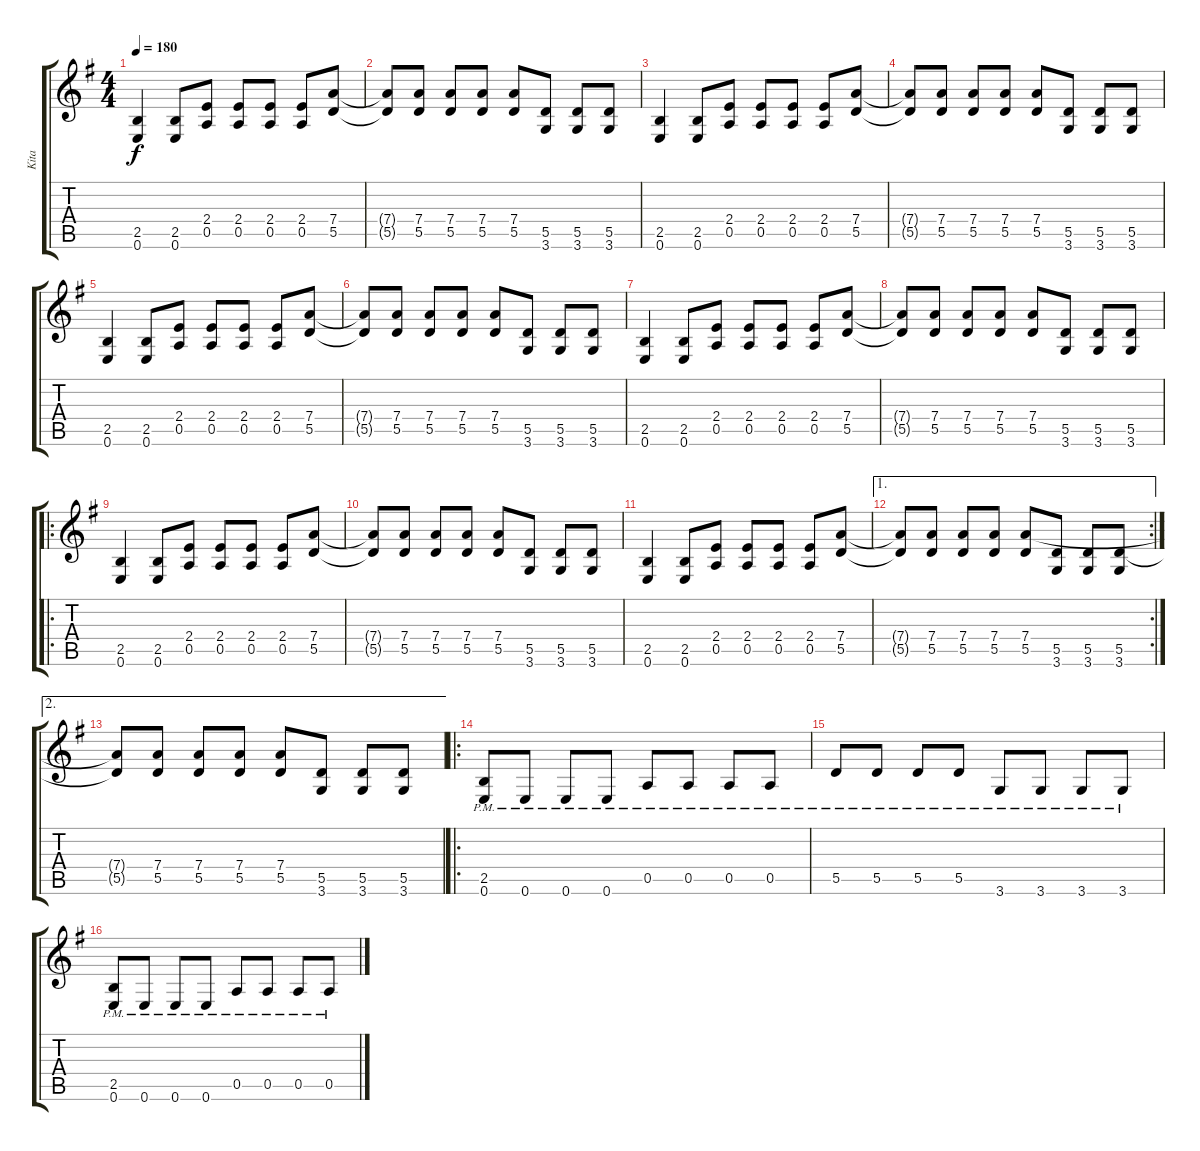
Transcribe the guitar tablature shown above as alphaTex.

\track ("Kita " "Kita ") {instrument overdrivenguitar}
\staff {score tabs}
\tuning (E4 B3 G3 D3 A2 E2) {hide}
\ts (4 4)
\tempo 180
\clef g2
\ks g
(2.5 0.6).4{dy f instrument overdrivenguitar} (2.5 0.6).8 (2.4 0.5).8 (2.4 0.5).8 (2.4 0.5).8 (2.4 0.5).8 (7.4 5.5).8 |
(7.4{t} 5.5{t}).8 (7.4 5.5).8 (7.4 5.5).8 (7.4 5.5).8 (7.4 5.5).8 (5.5 3.6).8 (5.5 3.6).8 (5.5 3.6).8 |
(2.5 0.6).4 (2.5 0.6).8 (2.4 0.5).8 (2.4 0.5).8 (2.4 0.5).8 (2.4 0.5).8 (7.4 5.5).8 |
(7.4{t} 5.5{t}).8 (7.4 5.5).8 (7.4 5.5).8 (7.4 5.5).8 (7.4 5.5).8 (5.5 3.6).8 (5.5 3.6).8 (5.5 3.6).8 |
(2.5 0.6).4 (2.5 0.6).8 (2.4 0.5).8 (2.4 0.5).8 (2.4 0.5).8 (2.4 0.5).8 (7.4 5.5).8 |
(7.4{t} 5.5{t}).8 (7.4 5.5).8 (7.4 5.5).8 (7.4 5.5).8 (7.4 5.5).8 (5.5 3.6).8 (5.5 3.6).8 (5.5 3.6).8 |
(2.5 0.6).4 (2.5 0.6).8 (2.4 0.5).8 (2.4 0.5).8 (2.4 0.5).8 (2.4 0.5).8 (7.4 5.5).8 |
(7.4{t} 5.5{t}).8 (7.4 5.5).8 (7.4 5.5).8 (7.4 5.5).8 (7.4 5.5).8 (5.5 3.6).8 (5.5 3.6).8 (5.5 3.6).8 |
\ro
(2.5 0.6).4 (2.5 0.6).8 (2.4 0.5).8 (2.4 0.5).8 (2.4 0.5).8 (2.4 0.5).8 (7.4 5.5).8 |
(7.4{t} 5.5{t}).8 (7.4 5.5).8 (7.4 5.5).8 (7.4 5.5).8 (7.4 5.5).8 (5.5 3.6).8 (5.5 3.6).8 (5.5 3.6).8 |
(2.5 0.6).4 (2.5 0.6).8 (2.4 0.5).8 (2.4 0.5).8 (2.4 0.5).8 (2.4 0.5).8 (7.4 5.5).8 |
\ae 1
\rc 2
(7.4{t} 5.5{t}).8 (7.4 5.5).8 (7.4 5.5).8 (7.4 5.5).8 (7.4 5.5).8 (5.5 3.6).8 (5.5 3.6).8 (5.5 3.6).8 |
\ae 2
(7.4{t} 5.5{t}).8 (7.4 5.5).8 (7.4 5.5).8 (7.4 5.5).8 (7.4 5.5).8 (5.5 3.6).8 (5.5 3.6).8 (5.5 3.6).8 |
\ro
(2.5 0.6{pm}).8 0.6{pm}.8 0.6{pm}.8 0.6{pm}.8 0.5{pm}.8 0.5{pm}.8 0.5{pm}.8 0.5{pm}.8 |
5.5{pm}.8 5.5{pm}.8 5.5{pm}.8 5.5{pm}.8 3.6{pm}.8 3.6{pm}.8 3.6{pm}.8 3.6{pm}.8 |
(2.5 0.6{pm}).8 0.6{pm}.8 0.6{pm}.8 0.6{pm}.8 0.5{pm}.8 0.5{pm}.8 0.5{pm}.8 0.5{pm}.8
